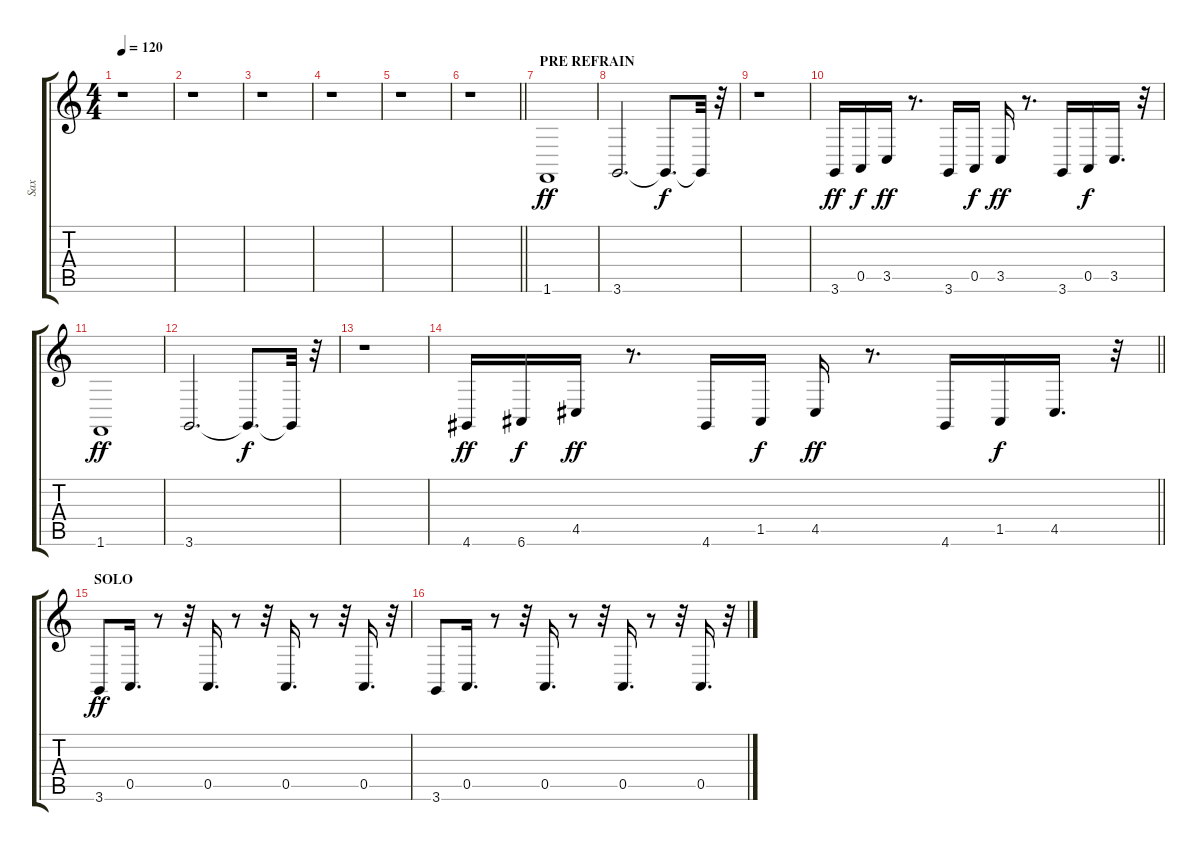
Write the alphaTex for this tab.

\track ("Sax" "Sax") {instrument baritonesax}
\staff {score tabs}
\tuning (E4 B3 G3 D3 A2 E2) {hide}
\ts (4 4)
\tempo 120
\clef g2
\ks c
r.1{dy ff} |
r.1 |
r.1 |
r.1 |
r.1 |
\barLineRight lightlight
r.1 |
\section ("" "PRE REFRAIN")
1.6.1 |
3.6.2{d} 3.6{t}.8{d dy f} 3.6{t}.32 r.32 |
r.1 |
3.6.16{dy ff} 0.5.16{dy f} 3.5.16{dy ff} r.8{d} 3.6.16 0.5.16{dy f} 3.5.16{dy ff} r.8{d} 3.6.16 0.5.16{dy f} 3.5.16{d} r.32 |
1.6.1{dy ff} |
3.6.2{d} 3.6{t}.8{d dy f} 3.6{t}.32 r.32 |
r.1 |
\barLineRight lightlight
4.6.16{dy ff} 6.6.16{dy f} 4.5.16{dy ff} r.8{d} 4.6.16 1.5.16{dy f} 4.5.16{dy ff} r.8{d} 4.6.16 1.5.16{dy f} 4.5.16{d} r.32 |
\section ("" "SOLO")
3.6.8{dy ff} 0.5.16{d} r.8 r.32 0.5.16{d} r.8 r.32 0.5.16{d} r.8 r.32 0.5.16{d} r.32 |
3.6.8 0.5.16{d} r.8 r.32 0.5.16{d} r.8 r.32 0.5.16{d} r.8 r.32 0.5.16{d} r.32
